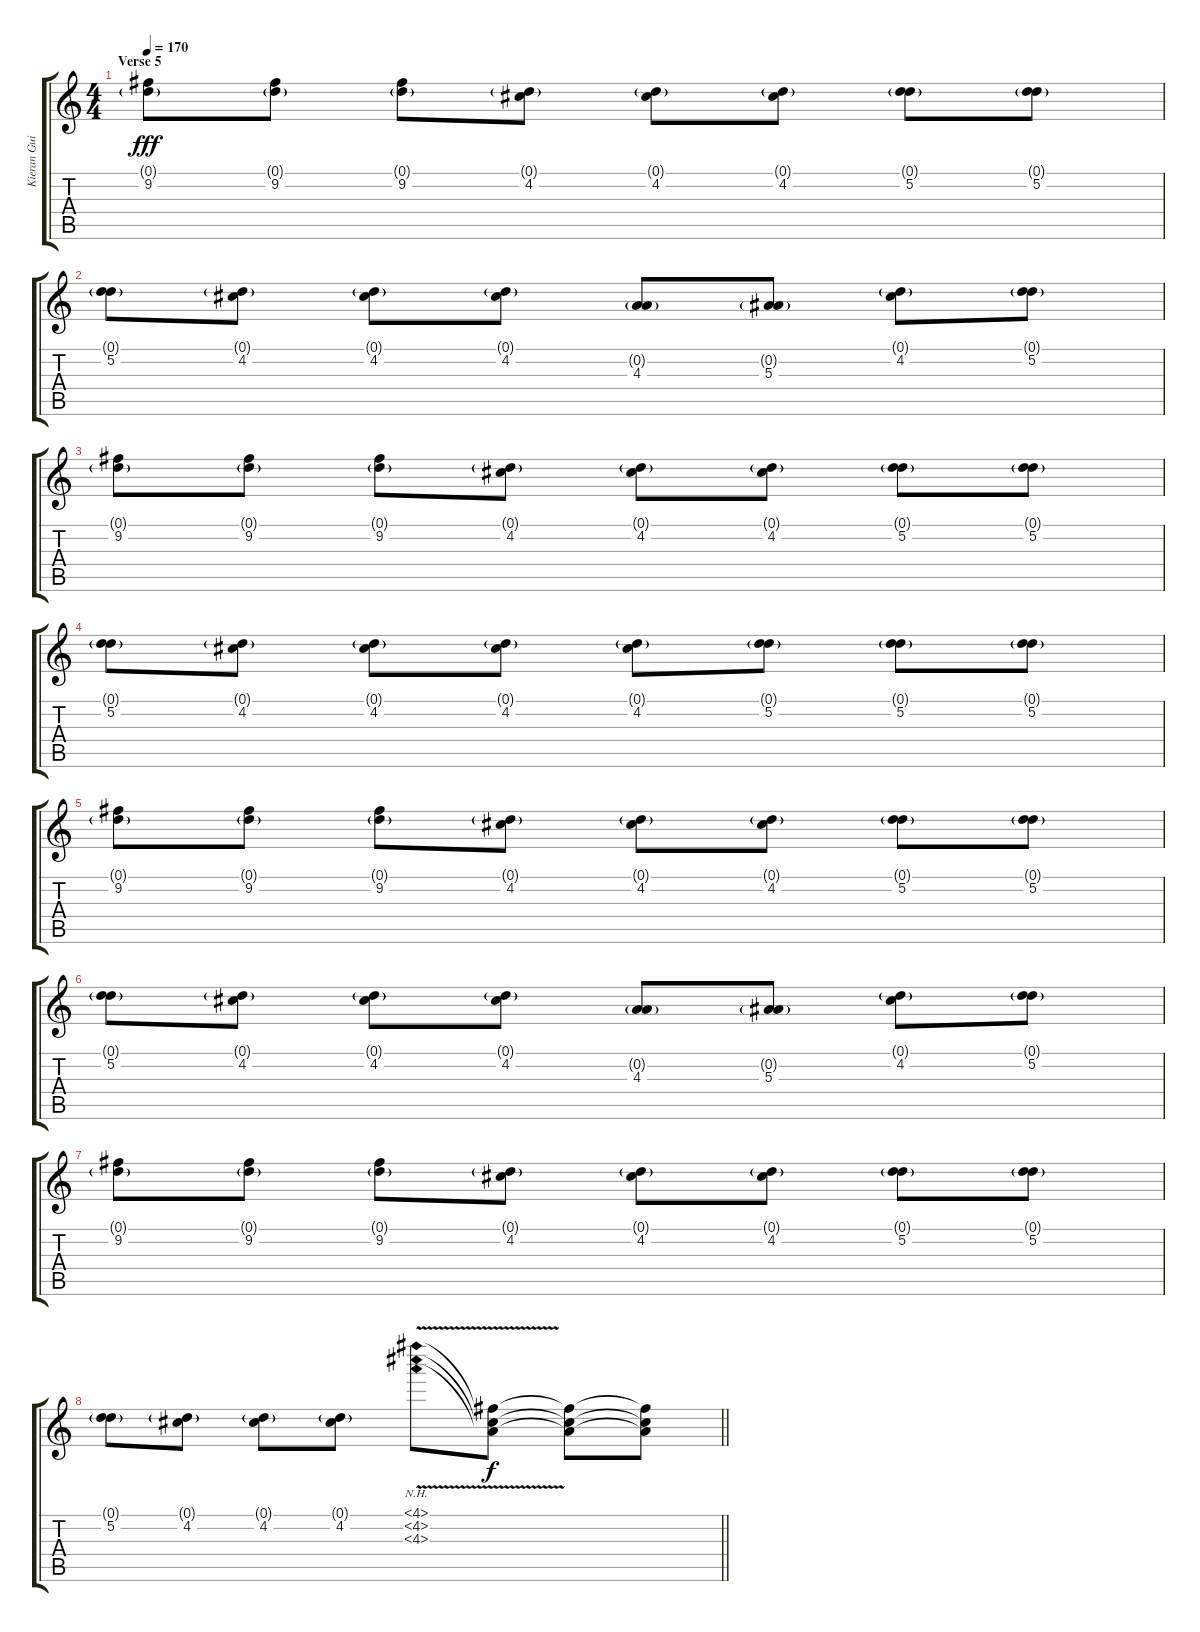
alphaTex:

\track ("Kieran Guitar" "Kieran Gui") {instrument overdrivenguitar}
\staff {score tabs}
\tuning (D4 A3 F3 C3 G2 D2) {hide}
\ts (4 4)
\section ("" "Verse 5")
\tempo 170
\clef g2
\ks c
(0.1{g} 9.2).8{dy fff} (0.1{g} 9.2).8 (0.1{g} 9.2).8 (0.1{g} 4.2).8 (0.1{g} 4.2).8 (0.1{g} 4.2).8 (0.1{g} 5.2).8 (0.1{g} 5.2).8 |
(0.1{g} 5.2).8 (0.1{g} 4.2).8 (0.1{g} 4.2).8 (0.1{g} 4.2).8 (0.2{g} 4.3).8 (0.2{g} 5.3).8 (0.1{g} 4.2).8 (0.1{g} 5.2).8 |
(0.1{g} 9.2).8 (0.1{g} 9.2).8 (0.1{g} 9.2).8 (0.1{g} 4.2).8 (0.1{g} 4.2).8 (0.1{g} 4.2).8 (0.1{g} 5.2).8 (0.1{g} 5.2).8 |
(0.1{g} 5.2).8 (0.1{g} 4.2).8 (0.1{g} 4.2).8 (0.1{g} 4.2).8 (0.1{g} 4.2).8 (0.1{g} 5.2).8 (0.1{g} 5.2).8 (0.1{g} 5.2).8 |
(0.1{g} 9.2).8 (0.1{g} 9.2).8 (0.1{g} 9.2).8 (0.1{g} 4.2).8 (0.1{g} 4.2).8 (0.1{g} 4.2).8 (0.1{g} 5.2).8 (0.1{g} 5.2).8 |
(0.1{g} 5.2).8 (0.1{g} 4.2).8 (0.1{g} 4.2).8 (0.1{g} 4.2).8 (0.2{g} 4.3).8 (0.2{g} 5.3).8 (0.1{g} 4.2).8 (0.1{g} 5.2).8 |
(0.1{g} 9.2).8 (0.1{g} 9.2).8 (0.1{g} 9.2).8 (0.1{g} 4.2).8 (0.1{g} 4.2).8 (0.1{g} 4.2).8 (0.1{g} 5.2).8 (0.1{g} 5.2).8 |
\barLineRight lightlight
(0.1{g} 5.2).8 (0.1{g} 4.2).8 (0.1{g} 4.2).8 (0.1{g} 4.2).8 (4.1{nh v} 4.2{nh} 4.3{nh}).8 (4.1{t} 4.2{t} 4.3{t}).8{dy f} (4.1{t} 4.2{t} 4.3{t}).8 (4.1{t} 4.2{t} 4.3{t}).8
